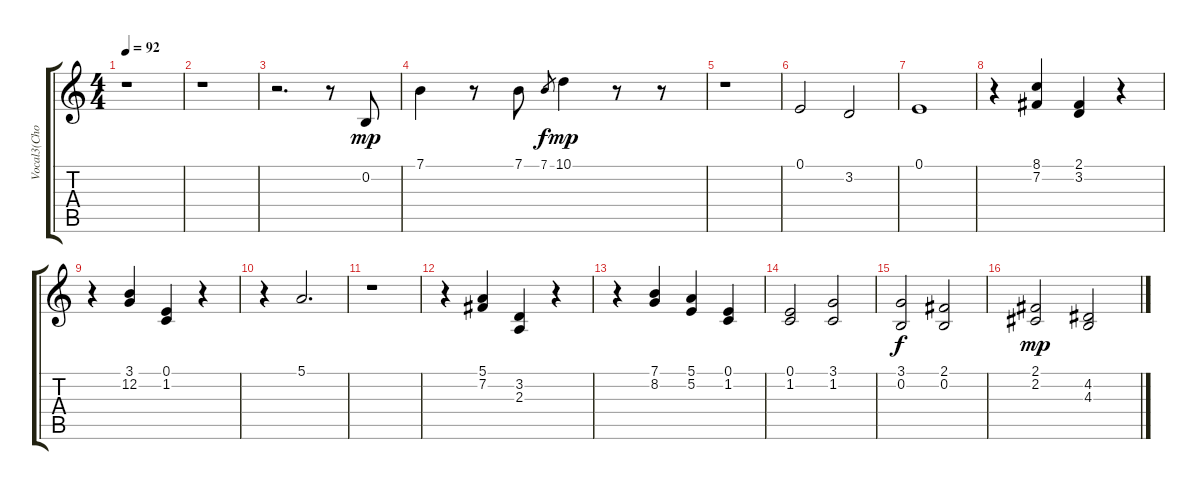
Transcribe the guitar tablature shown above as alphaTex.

\track ("Vocal3(Chorus)" "Vocal3(Cho") {instrument choiraahs}
\staff {score tabs}
\tuning (E4 B3 G3 D3 A2 E2) {hide}
\ts (4 4)
\tempo 92
\clef g2
\ks c
r.1{dy f} |
r.1 |
r.2{d} r.8 0.2.8{dy mp} |
7.1.4 r.8 7.1.8 7.1.8{gr dy f} 10.1.4{dy mp} r.8 r.8 |
r.1 |
0.1.2 3.2.2 |
0.1.1 |
r.4 (8.1 7.2).4 (2.1 3.2).4 r.4 |
r.4 (3.1 12.2).4 (0.1 1.2).4 r.4 |
r.4 5.1.2{d} |
r.1 |
r.4 (5.1 7.2).4 (3.2 2.3).4 r.4 |
r.4 (7.1 8.2).4 (5.1 5.2).4 (0.1 1.2).4 |
(0.1 1.2).2 (3.1 1.2).2 |
(3.1 0.2).2{dy f} (2.1 0.2).2 |
(2.1 2.2).2{dy mp} (4.2 4.3).2
